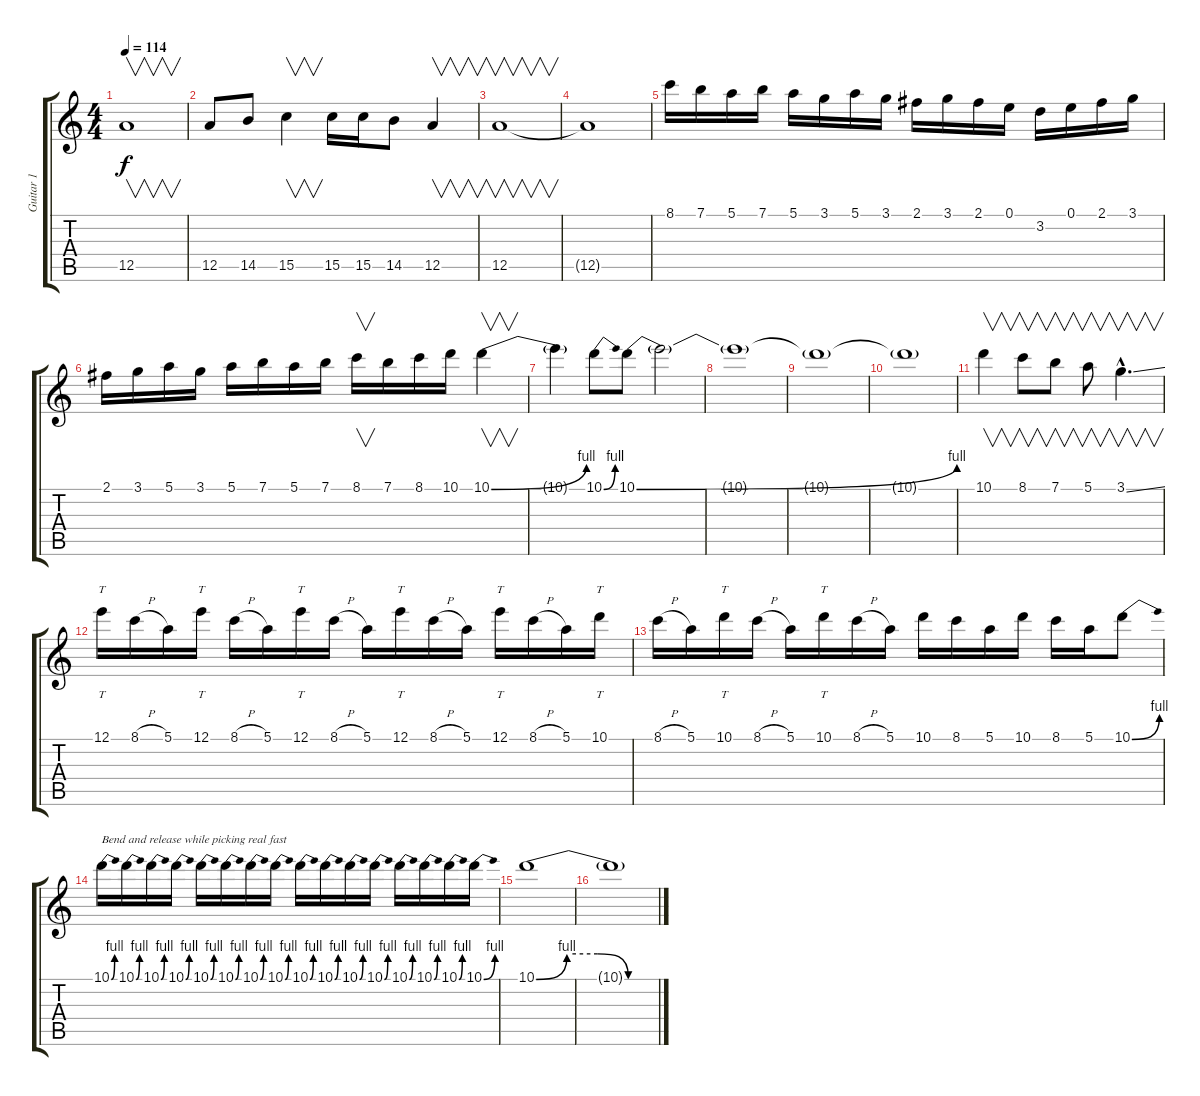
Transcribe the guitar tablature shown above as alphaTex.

\track ("Guitar 1" "Guitar 1") {instrument distortionguitar}
\staff {score tabs}
\tuning (E4 B3 G3 D3 A2 E2) {hide}
\ts (4 4)
\tempo 114
\clef g2
\ks c
12.5.1{v dy f} |
12.5.8 14.5.8 15.5.4{v} 15.5.16 15.5.16 14.5.8 12.5.4{v} |
12.5.1{v} |
12.5{t}.1 |
8.1.16 7.1.16 5.1.16 7.1.16 5.1.16 3.1.16 5.1.16 3.1.16 2.1.16 3.1.16 2.1.16 0.1.16 3.2.16 0.1.16 2.1.16 3.1.16 |
2.1.16 3.1.16 5.1.16 3.1.16 5.1.16 7.1.16 5.1.16 7.1.16 8.1.16{v} 7.1.16 8.1.16 10.1.16 10.1{be (bend 0 0 60 4)}.4{v} |
10.1{t}.4 10.1{be (bend 0 0 60 4)}.8 10.1{be (bend 0 0 60 4)}.8 10.1{t}.2 |
10.1{t}.1 |
10.1{t}.1 |
10.1{t}.1 |
10.1.4{v} 8.1.8{v} 7.1.8{v} 5.1.8{v} 3.1{ss hac}.4{v d} |
12.1.16{tt} 8.1{h}.16 5.1.16 12.1.16{tt} 8.1{h}.16 5.1.16 12.1.16{tt} 8.1{h}.16 5.1.16 12.1.16{tt} 8.1{h}.16 5.1.16 12.1.16{tt} 8.1{h}.16 5.1.16 10.1.16{tt} |
8.1{h}.16 5.1.16 10.1.16{tt} 8.1{h}.16 5.1.16 10.1.16{tt} 8.1{h}.16 5.1.16 10.1.16 8.1.16 5.1.16 10.1.16 8.1.16 5.1.16 10.1{be (bend 0 0 60 4)}.8 |
10.1{be (bend 0 0 60 4)}.16{txt "Bend and release while picking real fast"} 10.1{be (bend 0 0 60 4)}.16 10.1{be (bend 0 0 60 4)}.16 10.1{be (bend 0 0 60 4)}.16 10.1{be (bend 0 0 60 4)}.16 10.1{be (bend 0 0 60 4)}.16 10.1{be (bend 0 0 60 4)}.16 10.1{be (bend 0 0 60 4)}.16 10.1{be (bend 0 0 60 4)}.16 10.1{be (bend 0 0 60 4)}.16 10.1{be (bend 0 0 60 4)}.16 10.1{be (bend 0 0 60 4)}.16 10.1{be (bend 0 0 60 4)}.16 10.1{be (bend 0 0 60 4)}.16 10.1{be (bend 0 0 60 4)}.16 10.1{be (bend 0 0 60 4)}.16 |
10.1{be (custom 0 0 15 4 30 4 45 0 60 0)}.1 |
10.1{t}.1
